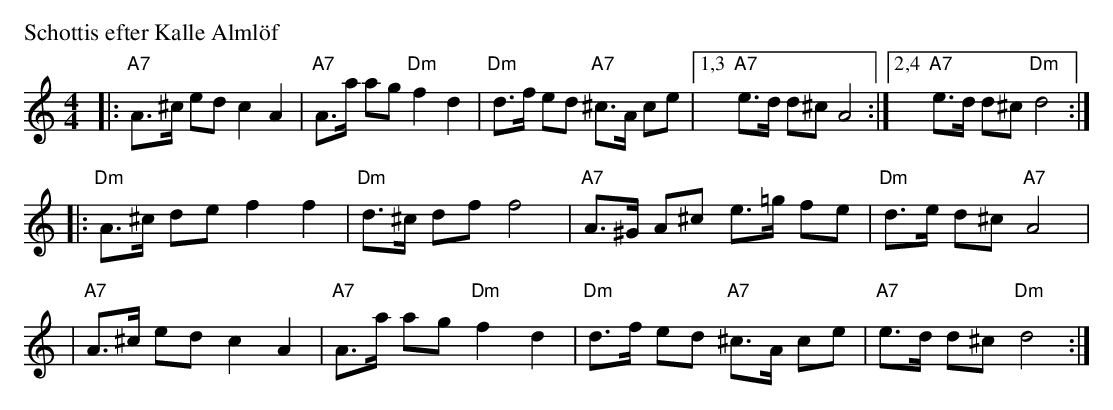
X:1
P: Schottis efter Kalle Alml\"of
M: 4/4
L: 1/8
K: DDorian
|: "A7"A>^c ed c2 A2 | "A7"A>a ag  "Dm"f2 d2 \
| "Dm"d>f ed "A7"^c>A ce |1,3 "A7"e>d d^c A4 :|2,4 "A7"e>d d^c "Dm"d4 :|
|: "Dm"A>^c de f2 f2 | "Dm"d>^c df f4 \
| "A7"A>^G A^c  e>=g fe | "Dm"d>e d^c "A7"A4 |
| "A7"A>^c ed c2 A2 | "A7"A>a ag  "Dm"f2 d2 \
| "Dm"d>f ed "A7"^c>A ce | "A7"e>d d^c "Dm"d4 :|
